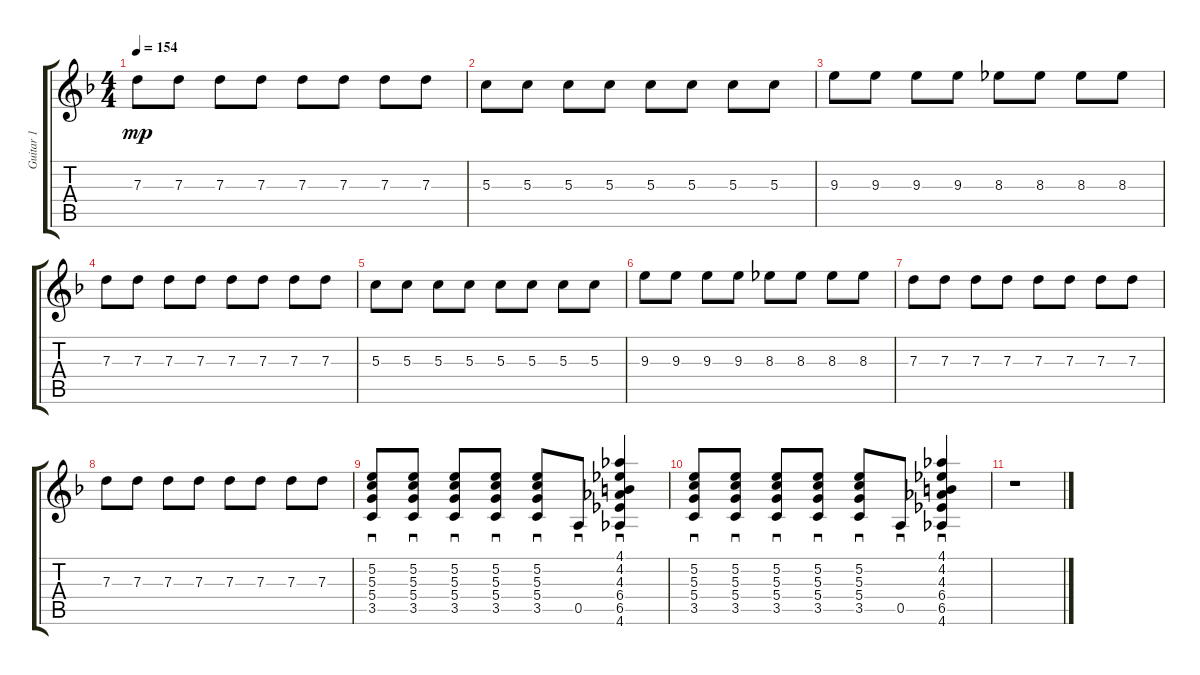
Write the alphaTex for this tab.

\track ("Guitar 1" "Guitar 1") {instrument electricguitarclean}
\staff {score tabs}
\tuning (E4 B3 G3 D3 A2 E2) {hide}
\ts (4 4)
\tempo 154
\clef g2
\ks f
7.3.8{dy mp} 7.3.8 7.3.8 7.3.8 7.3.8 7.3.8 7.3.8 7.3.8 |
5.3.8 5.3.8 5.3.8 5.3.8 5.3.8 5.3.8 5.3.8 5.3.8 |
9.3.8 9.3.8 9.3.8 9.3.8 8.3.8 8.3.8 8.3.8 8.3.8 |
7.3.8 7.3.8 7.3.8 7.3.8 7.3.8 7.3.8 7.3.8 7.3.8 |
5.3.8 5.3.8 5.3.8 5.3.8 5.3.8 5.3.8 5.3.8 5.3.8 |
9.3.8 9.3.8 9.3.8 9.3.8 8.3.8 8.3.8 8.3.8 8.3.8 |
7.3.8 7.3.8 7.3.8 7.3.8 7.3.8 7.3.8 7.3.8 7.3.8 |
7.3.8 7.3.8 7.3.8 7.3.8 7.3.8 7.3.8 7.3.8 7.3.8 |
(5.2 5.3 5.4 3.5).8{sd} (5.2 5.3 5.4 3.5).8{sd} (5.2 5.3 5.4 3.5).8{sd} (5.2 5.3 5.4 3.5).8{sd} (5.2 5.3 5.4 3.5).8{sd} 0.5.8{sd} (4.1 4.2 4.3 6.4 6.5 4.6).4{sd} |
(5.2 5.3 5.4 3.5).8{sd} (5.2 5.3 5.4 3.5).8{sd} (5.2 5.3 5.4 3.5).8{sd} (5.2 5.3 5.4 3.5).8{sd} (5.2 5.3 5.4 3.5).8{sd} 0.5.8{sd} (4.1 4.2 4.3 6.4 6.5 4.6).4{sd} |
r.1
